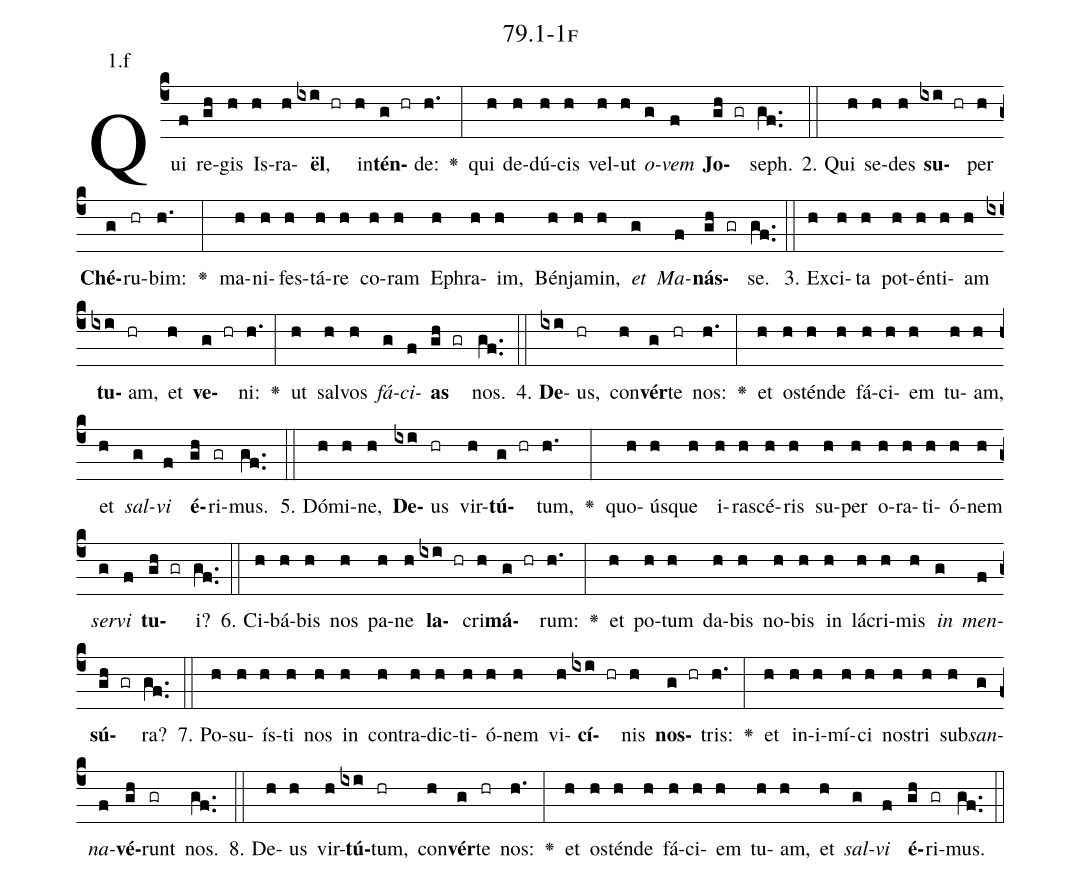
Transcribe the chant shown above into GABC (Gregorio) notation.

name: 79.1-1f;
annotation: 1.f;
%%
(c4)Qui(f) re(gh)gis(h) Is(h)ra(h)<b>ël</b>,(ixi hr) in(h)<b>tén</b>(g hr)de:(h.) <v>\greheightstar</v>(:) qui(h) de(h)dú(h)cis(h) vel(h)ut(h) <i>o</i>(g)<i>vem</i>(f) <b>Jo</b>(gh gr)seph.(gf..) (::)
2. Qui(h) se(h)des(h) <b>su</b>(ixi hr)per(h) <b>Ché</b>(g)ru(hr)bim:(h.) <v>\greheightstar</v>(:) ma(h)ni(h)fes(h)tá(h)re(h) co(h)ram(h) E(h)phra(h)im,(h) Bén(h)ja(h)min,(h) <i>et</i>(g) <i>Ma</i>(f)<b>nás</b>(gh gr)se.(gf..) (::)
3. Ex(h)ci(h)ta(h) pot(h)én(h)ti(h)am(h) <b>tu</b>(ixi)am,(hr) et(h) <b>ve</b>(g hr)ni:(h.) <v>\greheightstar</v>(:) ut(h) sal(h)vos(h) <i>fá</i>(g)<i>ci</i>(f)<b>as</b>(gh gr) nos.(gf..) (::)
4. <b>De</b>(ixi)us,(hr) con(h)<b>vér</b>(g)te(hr) nos:(h.) <v>\greheightstar</v>(:) et(h) os(h)tén(h)de(h) fá(h)ci(h)em(h) tu(h)am,(h) et(h) <i>sal</i>(g)<i>vi</i>(f) <b>é</b>(gh)ri(gr)mus.(gf..) (::)
5. Dó(h)mi(h)ne,(h) <b>De</b>(ixi)us(hr) vir(h)<b>tú</b>(g hr)tum,(h.) <v>\greheightstar</v>(:) quo(h)ús(h)que(h) i(h)ra(h)scé(h)ris(h) su(h)per(h) o(h)ra(h)ti(h)ó(h)nem(h) <i>ser</i>(g)<i>vi</i>(f) <b>tu</b>(gh gr)i?(gf..) (::)
6. Ci(h)bá(h)bis(h) nos(h) pa(h)ne(h) <b>la</b>(ixi hr)cri(h)<b>má</b>(g hr)rum:(h.) <v>\greheightstar</v>(:) et(h) po(h)tum(h) da(h)bis(h) no(h)bis(h) in(h) lá(h)cri(h)mis(h) <i>in</i>(g) <i>men</i>(f)<b>sú</b>(gh gr)ra?(gf..) (::)
7. Po(h)su(h)ís(h)ti(h) nos(h) in(h) con(h)tra(h)dic(h)ti(h)ó(h)nem(h) vi(h)<b>cí</b>(ixi hr)nis(h) <b>nos</b>(g hr)tris:(h.) <v>\greheightstar</v>(:) et(h) in(h)i(h)mí(h)ci(h) nos(h)tri(h) sub(h)<i>san</i>(g)<i>na</i>(f)<b>vé</b>(gh)runt(gr) nos.(gf..) (::)
8. De(h)us(h) vir(h)<b>tú</b>(ixi)tum,(hr) con(h)<b>vér</b>(g)te(hr) nos:(h.) <v>\greheightstar</v>(:) et(h) os(h)tén(h)de(h) fá(h)ci(h)em(h) tu(h)am,(h) et(h) <i>sal</i>(g)<i>vi</i>(f) <b>é</b>(gh)ri(gr)mus.(gf..) (::)
